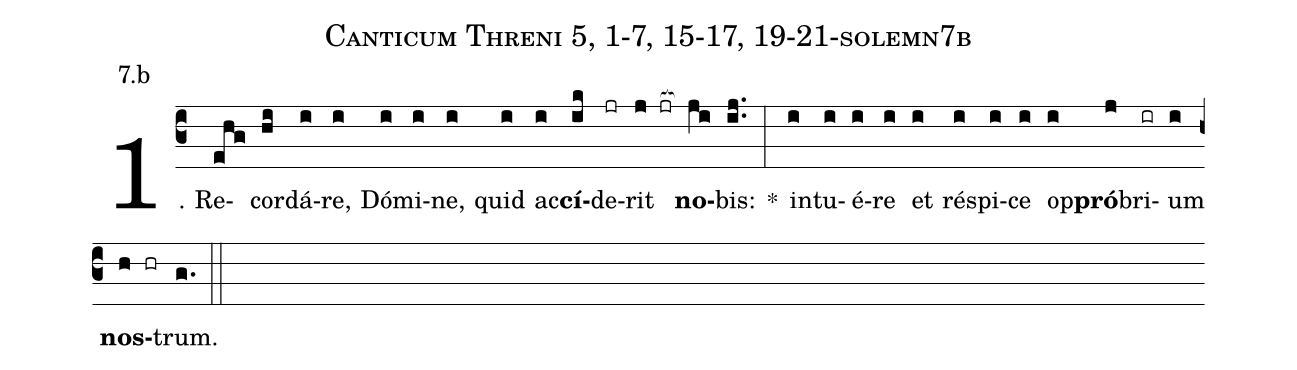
name: Canticum Threni 5, 1-7, 15-17, 19-21-solemn7b;
annotation: 7.b;
%%
(c3)1. Re(ehg)cor(hi)dá(i)re,(i) Dó(i)mi(i)ne,(i) quid(i) ac(i)<b>cí</b>(ik)de(jr)rit(j jr[ocb:1{]) <b>no</b>(ji[ocb:0}])bis:(ij..) *(:) in(i)tu(i)é(i)re(i) et(i) ré(i)spi(i)ce(i) op(i)<b>pró</b>(j)bri(ir)um(i) <b>nos</b>(h hr)trum.(g.) (::)
